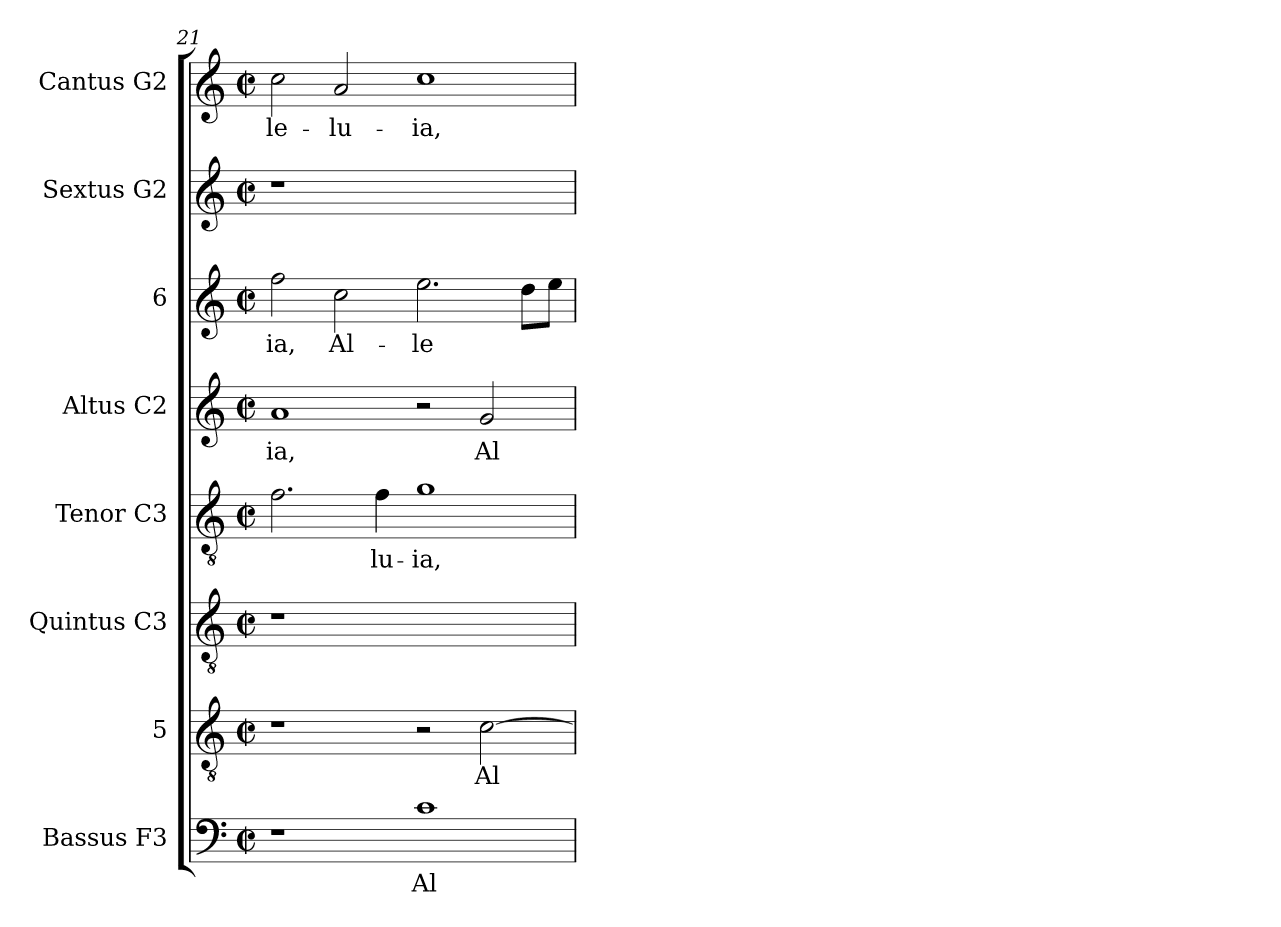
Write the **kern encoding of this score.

**kern	**text	**kern	**text	**kern	**kern	**text	**kern	**text	**kern	**text	**kern	**kern	**text
*part8	*part8	*part7	*part7	*part6	*part5	*part5	*part4	*part4	*part3	*part3	*part2	*part1	*part1
*staff8	*staff8	*staff7	*staff7	*staff6	*staff5	*staff5	*staff4	*staff4	*staff3	*staff3	*staff2	*staff1	*staff1
*I"Bassus  F3	*	*I"5	*	*I"Quintus  C3	*I"Tenor  C3	*	*I"Altus  C2	*	*I"6	*	*I"Sextus  G2	*I"Cantus  G2	*
*I'B	*	*	*	*	*I'T	*	*I'A	*	*	*	*	*I'C	*
*clefF4	*	*clefGv2	*	*clefGv2	*clefGv2	*	*clefG2	*	*clefG2	*	*clefG2	*clefG2	*
*k[]	*	*k[]	*	*k[]	*k[]	*	*k[]	*	*k[]	*	*k[]	*k[]	*
*C:	*	*C:	*	*C:	*C:	*	*C:	*	*C:	*	*C:	*C:	*
*M2/2	*	*M2/2	*	*M2/2	*M2/2	*	*M2/2	*	*M2/2	*	*M2/2	*M2/2	*
*met(c|)	*	*met(c|)	*	*met(c|)	*met(c|)	*	*met(c|)	*	*met(c|)	*	*met(c|)	*met(c|)	*
=21	=21	=21	=21	=21	=21	=21	=21	=21	=21	=21	=21	=21	=21
!	!	!	!	!	!	!LO:LY:b:cj	!	!LO:LY:b:cj	!	!LO:LY:b:cj	!	!	!LO:LY:b:cj
1r	.	1r	.	1r	2.f\	--	1a	-ia,	2ff\	-ia,	1r	2cc\	-le-
!	!	!	!	!	!	!	!	!	!	!LO:LY:b:cj	!	!	!LO:LY:b:cj
.	.	.	.	.	.	.	.	.	2cc\	Al-	.	2a/	-lu-
!	!	!	!	!	!	!LO:LY:b:cj	!	!	!	!	!	!	!
.	.	.	.	.	4f\	-lu-	.	.	.	.	.	.	.
!	!LO:LY:b:cj	!	!	!	!	!LO:LY:b:cj	!	!	!	!LO:LY:b:cj	!	!	!LO:LY:b:cj
1c	Al-	2r	.	1ryy	1g	-ia,	2r	.	2.ee\	-le-	1ryy	1cc	-ia,
!	!	!	!LO:LY:b:cj	!	!	!	!	!LO:LY:b:cj	!	!	!	!	!
.	.	[<2c\	Al-	.	.	.	2g/	Al-	.	.	.	.	.
!	!	!	!	!	!	!	!	!	!	!LO:LY:b:cj	!	!	!
.	.	.	.	.	.	.	.	.	8dd\L	--	.	.	.
!	!	!	!	!	!	!	!	!	!	!LO:LY:b:cj	!	!	!
.	.	.	.	.	.	.	.	.	8ee\J	--	.	.	.
=	=	=	=	=	=	=	=	=	=	=	=	=	=
*-	*-	*-	*-	*-	*-	*-	*-	*-	*-	*-	*-	*-	*-
